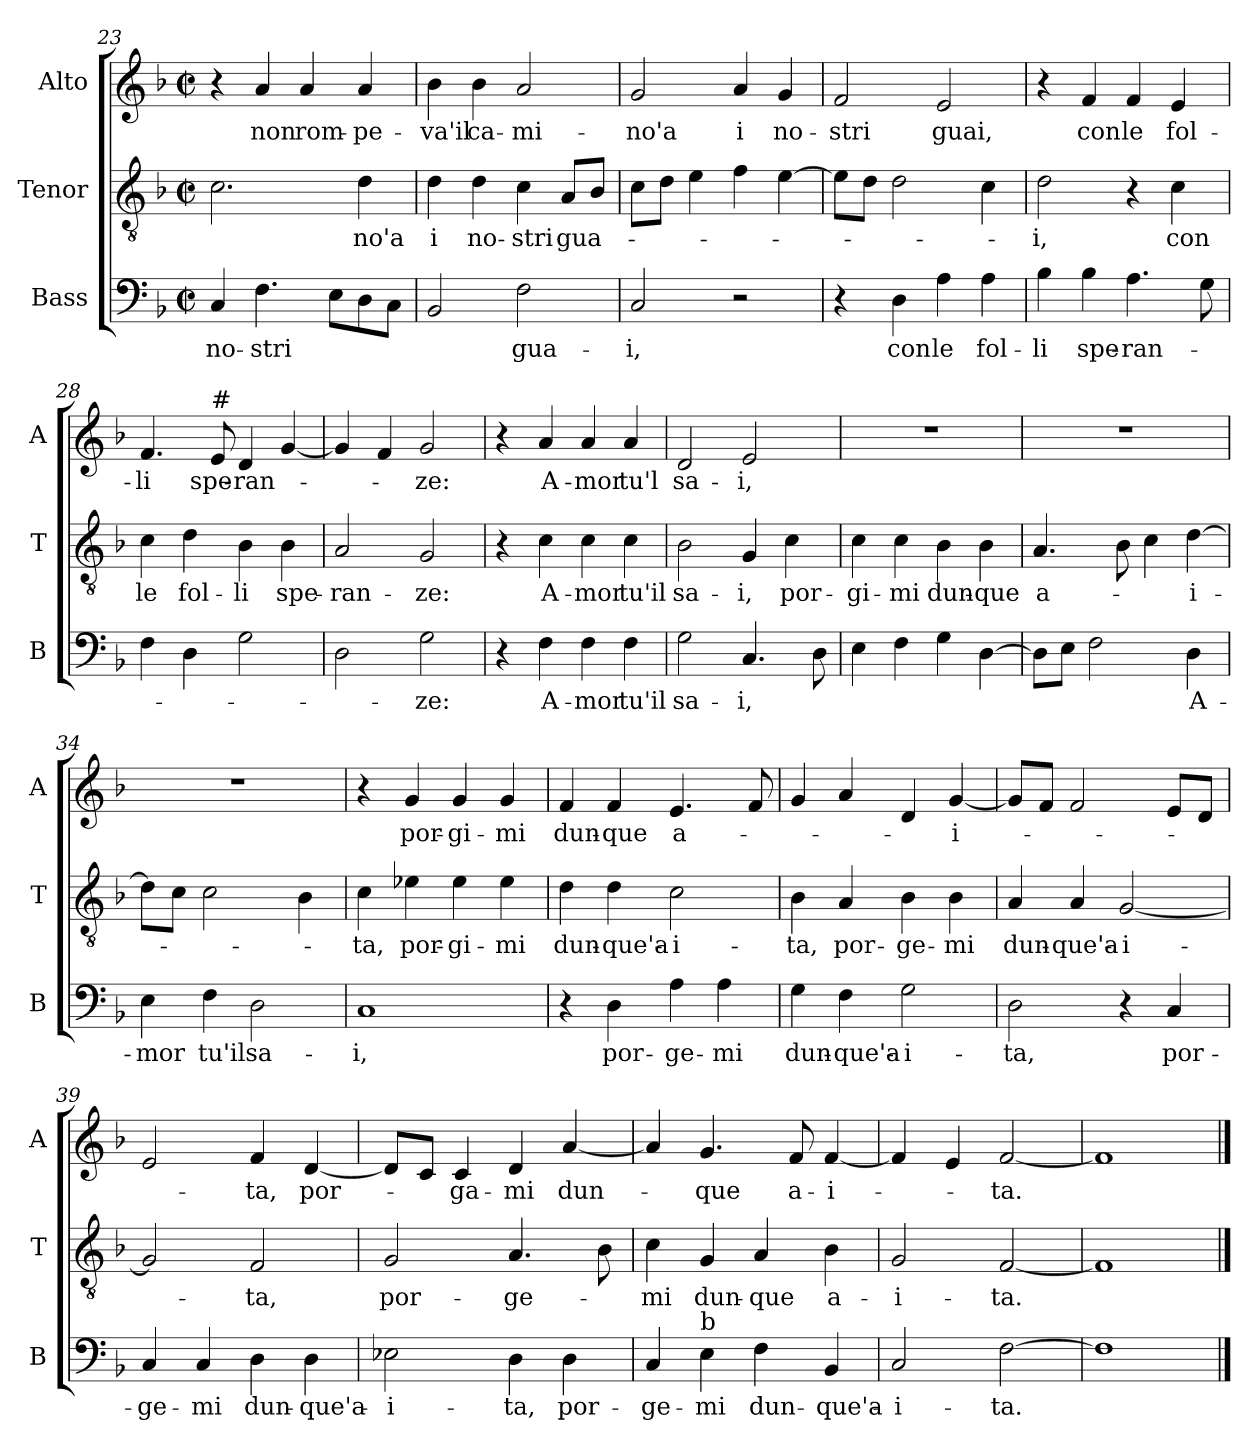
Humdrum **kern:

**kern	**text	**kern	**text	**kern	**text
*part3	*part3	*part2	*part2	*part1	*part1
*staff3	*staff3	*staff2	*staff2	*staff1	*staff1
*I"Bass	*	*I"Tenor	*	*I"Alto	*
*I'B	*	*I'T	*	*I'A	*
*clefF4	*	*clefGv2	*	*clefG2	*
*k[b-]	*	*k[b-]	*	*k[b-]	*
*F:	*	*F:	*	*F:	*
*M2/2	*	*M2/2	*	*M2/2	*
*met(c|)	*	*met(c|)	*	*met(c|)	*
=23	=23	=23	=23	=23	=23
!	!LO:LY:b	!	!	!	!
4C/	no-	2.c\	.	4r	.
!	!LO:LY:b	!	!	!	!LO:LY:b
4.F\	-stri	.	.	4a/	non
!	!	!	!	!	!LO:LY:b
.	.	.	.	4a/	rom-
8E\L	.	.	.	.	.
!	!	!	!LO:LY:b	!	!LO:LY:b
8D\	.	4d\	-no'a	4a/	-pe-
8C\J	.	.	.	.	.
=24	=24	=24	=24	=24	=24
!	!	!	!LO:LY:b	!	!LO:LY:b
2BB-/	.	4d\	i	4b-\	-va'il
!	!	!	!LO:LY:b	!	!LO:LY:b
.	.	4d\	no-	4b-\	ca-
!	!LO:LY:b	!	!LO:LY:b	!	!LO:LY:b
2F\	gua-	4c\	-stri	2a/	-mi-
!	!	!	!LO:LY:b	!	!
.	.	8A/L	gua-	.	.
.	.	8B-/J	.	.	.
!!LO:LB:g=z
=25	=25	=25	=25	=25	=25
!	!LO:LY:b	!	!	!	!LO:LY:b
2C/	-i,	8c\L	.	2g/	-no'a
.	.	8d\J	.	.	.
.	.	4e\	.	.	.
!	!	!	!	!	!LO:LY:b
2r	.	4f\	.	4a/	i
!	!	!	!	!	!LO:LY:b
.	.	[4e\	.	4g/	no-
=26	=26	=26	=26	=26	=26
!	!	!	!	!	!LO:LY:b
4r	.	8e\L]	.	2f/	-stri
.	.	8d\J	.	.	.
!	!LO:LY:b	!	!	!	!
4D\	con	2d\	.	.	.
!	!LO:LY:b	!	!	!	!LO:LY:b
4A\	le	.	.	2e/	guai,
!	!LO:LY:b	!	!	!	!
4A\	fol-	4c\	.	.	.
=27	=27	=27	=27	=27	=27
!	!LO:LY:b	!	!LO:LY:b	!	!
4B-\	-li	2d\	-i,	4r	.
!	!LO:LY:b	!	!	!	!LO:LY:b
4B-\	spe-	.	.	4f/	con
!	!LO:LY:b	!	!	!	!LO:LY:b
4.A\	-ran-	4r	.	4f/	le
!	!	!	!LO:LY:b	!	!LO:LY:b
.	.	4c\	con	4e/	fol-
8G\	.	.	.	.	.
=28	=28	=28	=28	=28	=28
!	!	!	!LO:LY:b	!	!LO:LY:b
4F\	.	4c\	le	4.f/	-li
!	!	!	!LO:LY:b	!	!
4D\	.	4d\	fol-	.	.
!	!	!	!	!LO:TX:a:t=#	!
!	!	!	!	!	!LO:LY:b
.	.	.	.	8e/	spe-
!	!	!	!LO:LY:b	!	!LO:LY:b
2G\	.	4B-\	-li	4d/	-ran-
!	!	!	!LO:LY:b	!	!
.	.	4B-\	spe-	[4g/	.
=29	=29	=29	=29	=29	=29
!	!	!	!LO:LY:b	!	!
2D\	.	2A/	-ran-	4g/]	.
.	.	.	.	4f/	.
!	!LO:LY:b	!	!LO:LY:b	!	!LO:LY:b
2G\	-ze:	2G/	-ze:	2g/	-ze:
!!LO:LB:g=z
=30	=30	=30	=30	=30	=30
4r	.	4r	.	4r	.
!	!LO:LY:b	!	!LO:LY:b	!	!LO:LY:b
4F\	A-	4c\	A-	4a/	A-
!	!LO:LY:b	!	!LO:LY:b	!	!LO:LY:b
4F\	-mor	4c\	-mor	4a/	-mor
!	!LO:LY:b	!	!LO:LY:b	!	!LO:LY:b
4F\	tu'il	4c\	tu'il	4a/	tu'l
=31	=31	=31	=31	=31	=31
!	!LO:LY:b	!	!LO:LY:b	!	!LO:LY:b
2G\	sa-	2B-\	sa-	2d/	sa-
!	!LO:LY:b	!	!LO:LY:b	!	!LO:LY:b
4.C/	-i,	4G/	-i,	2e/	-i,
!	!	!	!LO:LY:b	!	!
.	.	4c\	por-	.	.
8D\	.	.	.	.	.
=32	=32	=32	=32	=32	=32
!	!	!	!LO:LY:b	!	!
4E\	.	4c\	-gi-	1r	.
!	!	!	!LO:LY:b	!	!
4F\	.	4c\	-mi	.	.
!	!	!	!LO:LY:b	!	!
4G\	.	4B-\	dun-	.	.
!	!	!	!LO:LY:b	!	!
[4D\	.	4B-\	-que	.	.
=33	=33	=33	=33	=33	=33
!	!	!	!LO:LY:b	!	!
8D\L]	.	4.A/	a-	1r	.
8E\J	.	.	.	.	.
2F\	.	.	.	.	.
.	.	8B-\	.	.	.
.	.	4c\	.	.	.
!	!LO:LY:b	!	!LO:LY:b	!	!
4D\	A-	[4d\	-i-	.	.
=34	=34	=34	=34	=34	=34
!	!LO:LY:b	!	!	!	!
4E\	-mor	8d\L]	.	1r	.
.	.	8c\J	.	.	.
!	!LO:LY:b	!	!	!	!
4F\	tu'il	2c\	.	.	.
!	!LO:LY:b	!	!	!	!
2D\	sa-	.	.	.	.
.	.	4B-\	.	.	.
!!LO:PB:g=z
=35	=35	=35	=35	=35	=35
!	!LO:LY:b	!	!LO:LY:b	!	!
1C	-i,	4c\	-ta,	4r	.
!	!	!	!LO:LY:b	!	!LO:LY:b
.	.	4e-X\	por-	4g/	por-
!	!	!	!LO:LY:b	!	!LO:LY:b
.	.	4e-\	-gi-	4g/	-gi-
!	!	!	!LO:LY:b	!	!LO:LY:b
.	.	4e-\	-mi	4g/	-mi
=36	=36	=36	=36	=36	=36
!	!	!	!LO:LY:b	!	!LO:LY:b
4r	.	4d\	dun-	4f/	dun-
!	!LO:LY:b	!	!LO:LY:b	!	!LO:LY:b
4D\	por-	4d\	-que'a-	4f/	-que
!	!LO:LY:b	!	!LO:LY:b	!	!LO:LY:b
4A\	-ge-	2c\	-i-	4.e/	a-
!	!LO:LY:b	!	!	!	!
4A\	-mi	.	.	.	.
.	.	.	.	8f/	.
=37	=37	=37	=37	=37	=37
!	!LO:LY:b	!	!LO:LY:b	!	!
4G\	dun-	4B-\	-ta,	4g/	.
!	!LO:LY:b	!	!LO:LY:b	!	!
4F\	-que'a-	4A/	por-	4a/	.
!	!LO:LY:b	!	!LO:LY:b	!	!
2G\	-i-	4B-\	-ge-	4d/	.
!	!	!	!LO:LY:b	!	!LO:LY:b
.	.	4B-\	-mi	[4g/	-i-
=38	=38	=38	=38	=38	=38
!	!LO:LY:b	!	!LO:LY:b	!	!
2D\	-ta,	4A/	dun-	8g/L]	.
.	.	.	.	8f/J	.
!	!	!	!LO:LY:b	!	!
.	.	4A/	-que'a-	2f/	.
!	!	!	!LO:LY:b	!	!
4r	.	[2G/	-i-	.	.
!	!LO:LY:b	!	!	!	!
4C/	por-	.	.	8e/L	.
.	.	.	.	8d/J	.
=39	=39	=39	=39	=39	=39
!	!LO:LY:b	!	!	!	!
4C/	-ge-	2G/]	.	2e/	.
!	!LO:LY:b	!	!	!	!
4C/	-mi	.	.	.	.
!	!LO:LY:b	!	!LO:LY:b	!	!LO:LY:b
4D\	dun-	2F/	-ta,	4f/	-ta,
!	!LO:LY:b	!	!	!	!LO:LY:b
4D\	-que'a-	.	.	[4d/	por-
!!LO:LB:g=z
=40	=40	=40	=40	=40	=40
!	!LO:LY:b	!	!LO:LY:b	!	!
2E-X\	-i-	2G/	por-	8d/L]	.
.	.	.	.	8c/J	.
!	!	!	!	!	!LO:LY:b
.	.	.	.	4c/	-ga-
!	!LO:LY:b	!	!LO:LY:b	!	!LO:LY:b
4D\	-ta,	4.A/	-ge-	4d/	-mi
!	!LO:LY:b	!	!	!	!LO:LY:b
4D\	por-	.	.	[4a/	dun-
.	.	8B-\	.	.	.
=41	=41	=41	=41	=41	=41
!	!LO:LY:b	!	!LO:LY:b	!	!
4C/	-ge-	4c\	-mi	4a/]	.
!LO:TX:a:t=b	!	!	!	!	!
!	!LO:LY:b	!	!LO:LY:b	!	!LO:LY:b
4E\	-mi	4G/	dun-	4.g/	-que
!	!LO:LY:b	!	!LO:LY:b	!	!
4F\	dun-	4A/	-que	.	.
!	!	!	!	!	!LO:LY:b
.	.	.	.	8f/	a-
!	!LO:LY:b	!	!LO:LY:b	!	!LO:LY:b
4BB-/	-que'a-	4B-\	a-	[4f/	-i-
=42	=42	=42	=42	=42	=42
!	!LO:LY:b	!	!LO:LY:b	!	!
2C/	-i-	2G/	-i-	4f/]	.
.	.	.	.	4e/	.
!	!LO:LY:b	!	!LO:LY:b	!	!LO:LY:b
[2F\	-ta.	[2F/	-ta.	[2f/	-ta.
=43	=43	=43	=43	=43	=43
1F]	.	1F]	.	1f]	.
==	==	==	==	==	==
*-	*-	*-	*-	*-	*-
